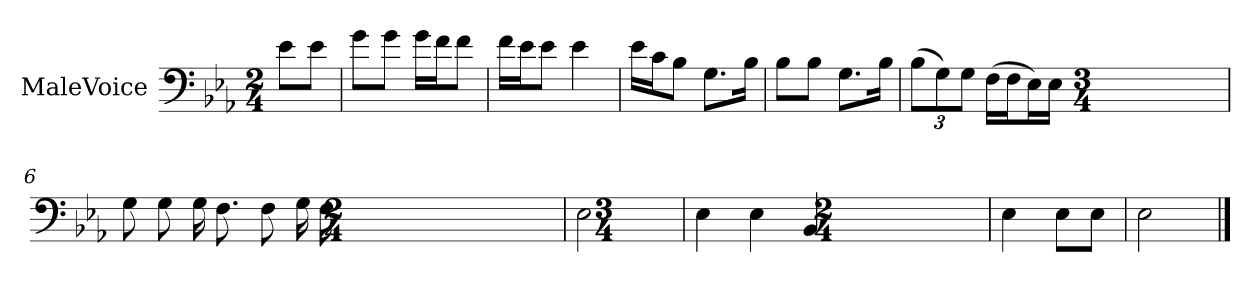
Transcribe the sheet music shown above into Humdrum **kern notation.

**kern
*part1
*staff1
*I"MaleVoice
*clefF4
*k[b-e-a-]
*M2/4
*MM84
=
8e-\L
8e-\J
=1
8g\L
8g\J
16g\LL
16f\J
8f\J
=2
16f\LL
16e-\J
8e-\J
4e-
=3
16e-\LL
16c\J
8B-\J
8.G\L
16B-\Jk
=4
8B-\L
8B-\J
8.G\L
16B-\Jk
=5
(12B-\L
12G\)
12G\J
(16F\LL
16F\J
16E-\L)
16E-\JJ
*M3/4
=6
8G
8G
16G
8.F
8F
16G
16F
*M2/4
=7
2E-
*M3/4
=8
4E-
4E-
4BB-
*M2/4
=9
4E-
8E-\L
8E-\J
=10
2E-
==
*-
